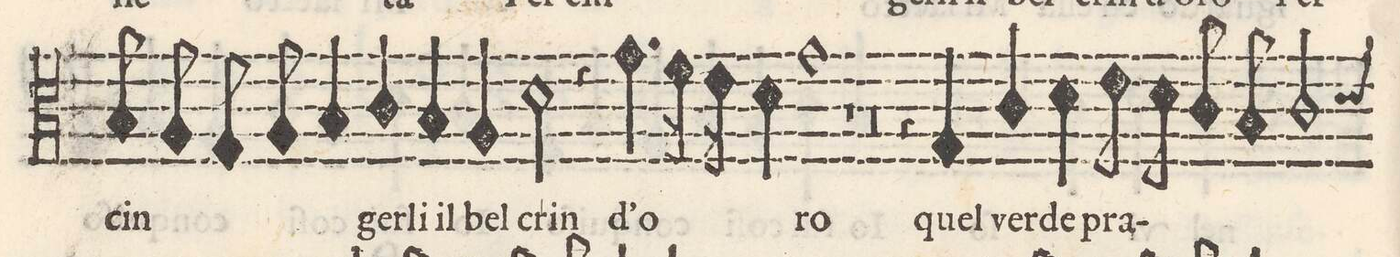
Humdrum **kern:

**kern	**text
*I"Sesto	*
*clefC3	*
*k[]	*
*M2/1	*
8B/	cin-
8A/	.
8G/	.
8A/	.
4B/	.
4c/	-ger-
=21-	=21-
4B/	-li il
4A/	bel
2d\	crin-
4r	.
4.g\	-d'o-
16f\	.
16e\	.
4d\	.
=22-	=22-
1g	-ro
1r	.
=23-	=23-
0r	.
=24-	=24-
4r	.
4G/	quel
4c/	ver-
4d\	-de
8e\	pra-
8d\	.
8c/	.
8B/	.
2c/	.
=25-	=25-
*-	*-
